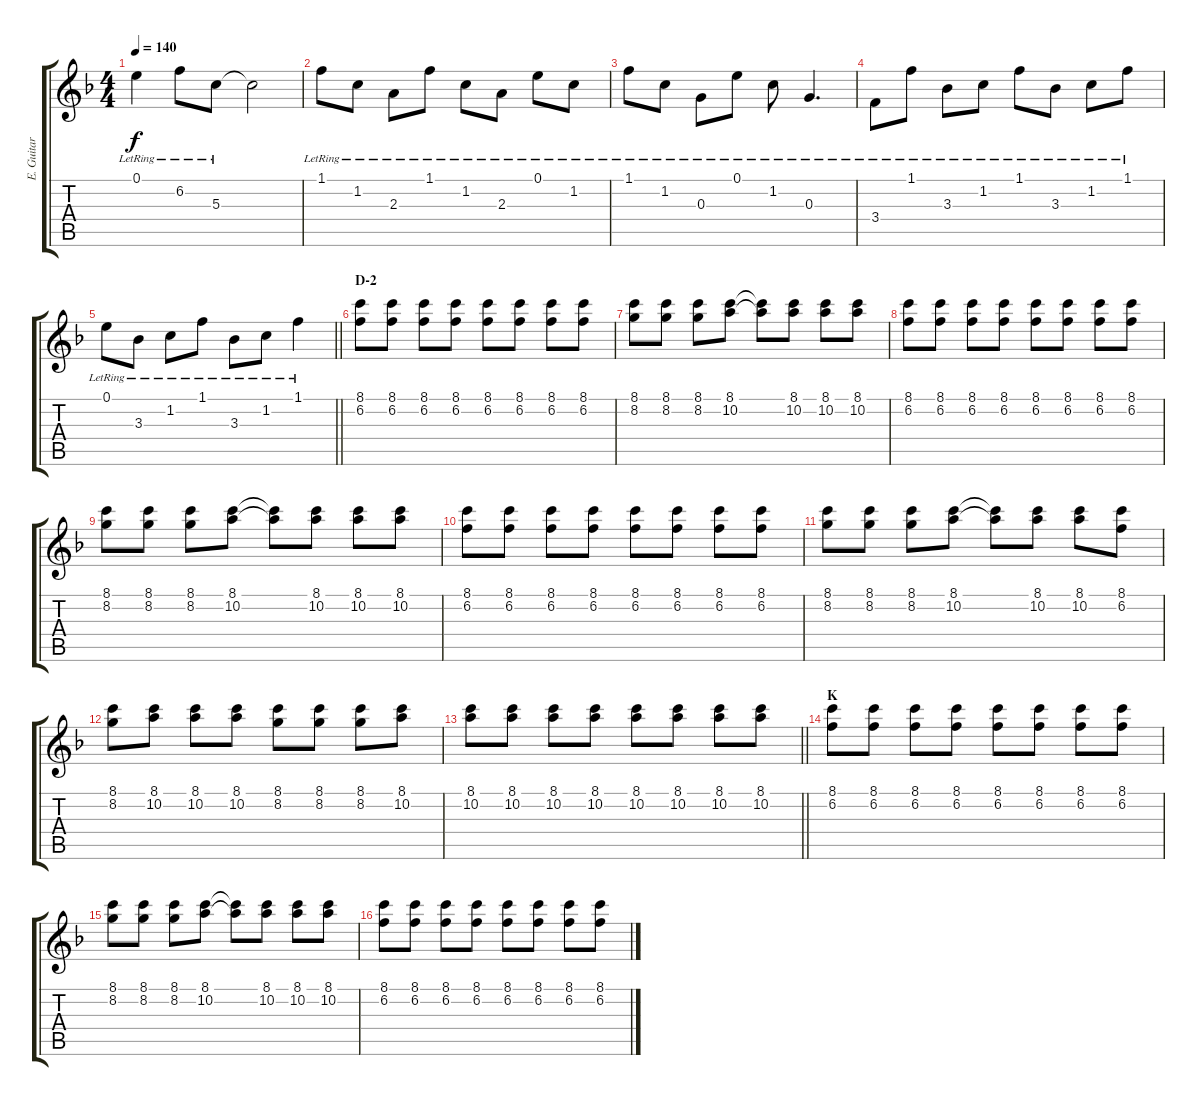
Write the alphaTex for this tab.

\track ("E. Guitar II" "E. Guitar ") {instrument electricguitarclean}
\staff {score tabs}
\tuning (E4 B3 G3 D3 A2 E2) {hide}
\ts (4 4)
\tempo 140
\clef g2
\ks f
0.1{lr}.4{dy f} 6.2{lr}.8 5.3{lr}.8 5.3{t}.2 |
1.1{lr}.8 1.2{lr}.8 2.3{lr}.8 1.1{lr}.8 1.2{lr}.8 2.3{lr}.8 0.1{lr}.8 1.2{lr}.8 |
1.1{lr}.8 1.2{lr}.8 0.3{lr}.8 0.1{lr}.8 1.2{lr}.8 0.3{lr}.4{d} |
3.4{lr}.8 1.1{lr}.8 3.3{lr}.8 1.2{lr}.8 1.1{lr}.8 3.3{lr}.8 1.2{lr}.8 1.1{lr}.8 |
\barLineRight lightlight
0.1{lr}.8 3.3{lr}.8 1.2{lr}.8 1.1{lr}.8 3.3{lr}.8 1.2{lr}.8 1.1{lr}.4 |
\section ("" "D-2")
(8.1 6.2).8 (8.1 6.2).8 (8.1 6.2).8 (8.1 6.2).8 (8.1 6.2).8 (8.1 6.2).8 (8.1 6.2).8 (8.1 6.2).8 |
(8.1 8.2).8 (8.1 8.2).8 (8.1 8.2).8 (8.1 10.2).8 (8.1{t} 10.2{t}).8 (8.1 10.2).8 (8.1 10.2).8 (8.1 10.2).8 |
(8.1 6.2).8 (8.1 6.2).8 (8.1 6.2).8 (8.1 6.2).8 (8.1 6.2).8 (8.1 6.2).8 (8.1 6.2).8 (8.1 6.2).8 |
(8.1 8.2).8 (8.1 8.2).8 (8.1 8.2).8 (8.1 10.2).8 (8.1{t} 10.2{t}).8 (8.1 10.2).8 (8.1 10.2).8 (8.1 10.2).8 |
(8.1 6.2).8 (8.1 6.2).8 (8.1 6.2).8 (8.1 6.2).8 (8.1 6.2).8 (8.1 6.2).8 (8.1 6.2).8 (8.1 6.2).8 |
(8.1 8.2).8 (8.1 8.2).8 (8.1 8.2).8 (8.1 10.2).8 (8.1{t} 10.2{t}).8 (8.1 10.2).8 (8.1 10.2).8 (8.1 6.2).8 |
(8.1 8.2).8 (8.1 10.2).8 (8.1 10.2).8 (8.1 10.2).8 (8.1 8.2).8 (8.1 8.2).8 (8.1 8.2).8 (8.1 10.2).8 |
\barLineRight lightlight
(8.1 10.2).8 (8.1 10.2).8 (8.1 10.2).8 (8.1 10.2).8 (8.1 10.2).8 (8.1 10.2).8 (8.1 10.2).8 (8.1 10.2).8 |
\section ("" "K")
(8.1 6.2).8 (8.1 6.2).8 (8.1 6.2).8 (8.1 6.2).8 (8.1 6.2).8 (8.1 6.2).8 (8.1 6.2).8 (8.1 6.2).8 |
(8.1 8.2).8 (8.1 8.2).8 (8.1 8.2).8 (8.1 10.2).8 (8.1{t} 10.2{t}).8 (8.1 10.2).8 (8.1 10.2).8 (8.1 10.2).8 |
(8.1 6.2).8 (8.1 6.2).8 (8.1 6.2).8 (8.1 6.2).8 (8.1 6.2).8 (8.1 6.2).8 (8.1 6.2).8 (8.1 6.2).8
